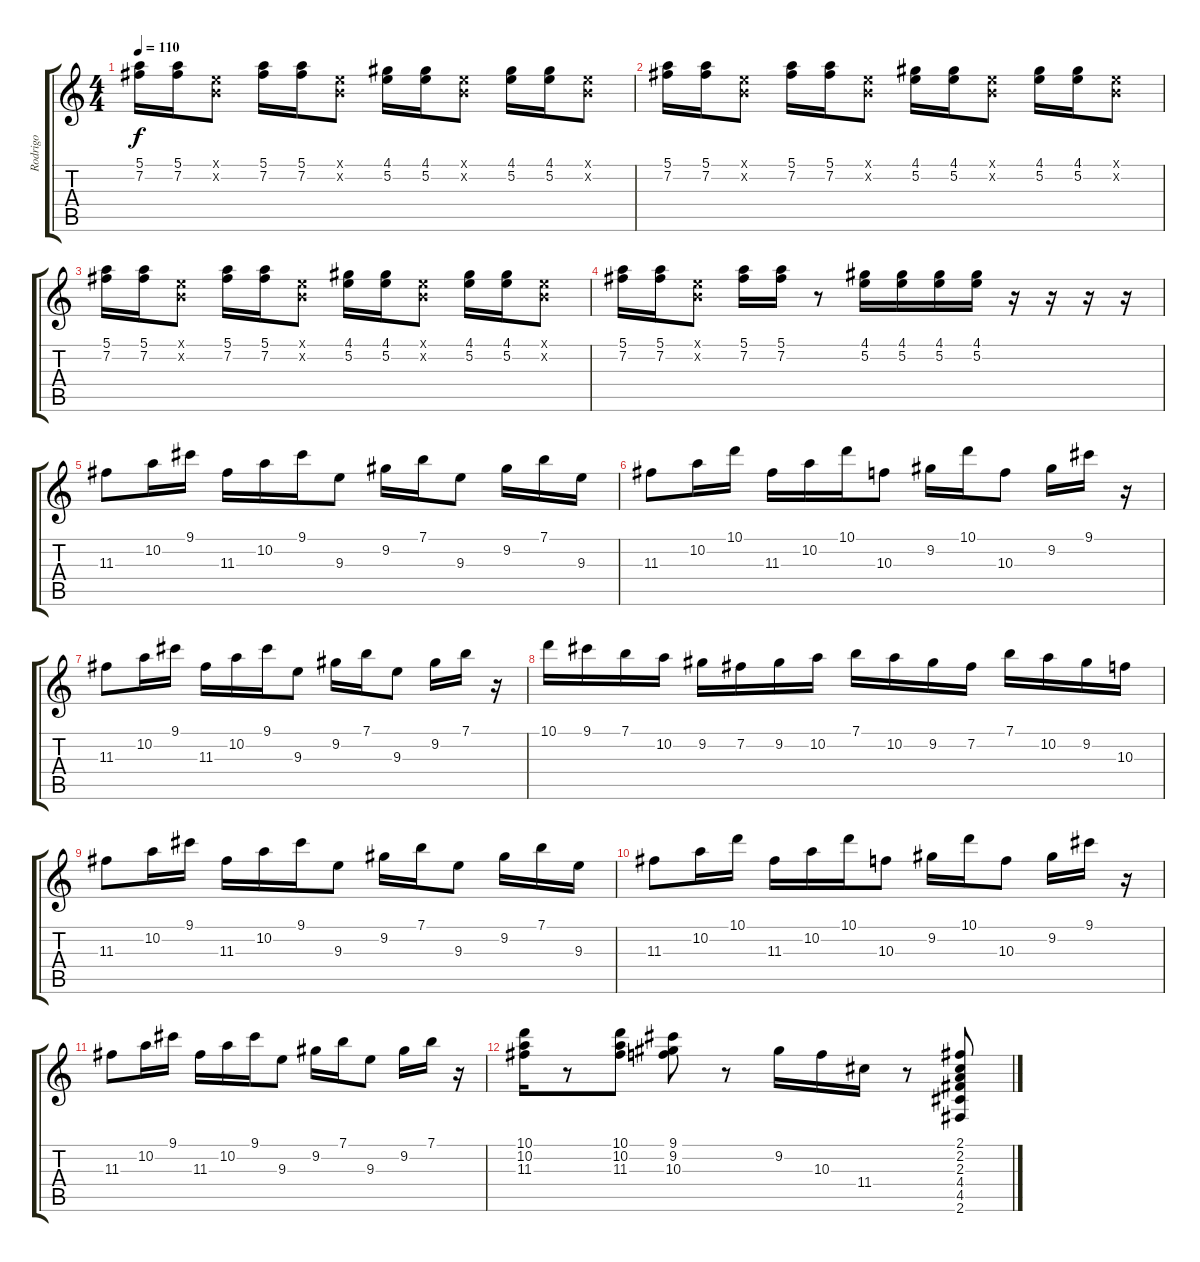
\track ("Rodrigo" "Rodrigo") {instrument acousticguitarsteel}
\staff {score tabs}
\tuning (E4 B3 G3 D3 A2 E2) {hide}
\ts (4 4)
\tempo 110
\clef g2
\ks c
(5.1 7.2).16{dy f} (5.1 7.2).16 (0.1{x} 0.2{x}).8 (5.1 7.2).16 (5.1 7.2).16 (0.1{x} 0.2{x}).8 (4.1 5.2).16 (4.1 5.2).16 (0.1{x} 0.2{x}).8 (4.1 5.2).16 (4.1 5.2).16 (0.1{x} 0.2{x}).8 |
(5.1 7.2).16 (5.1 7.2).16 (0.1{x} 0.2{x}).8 (5.1 7.2).16 (5.1 7.2).16 (0.1{x} 0.2{x}).8 (4.1 5.2).16 (4.1 5.2).16 (0.1{x} 0.2{x}).8 (4.1 5.2).16 (4.1 5.2).16 (0.1{x} 0.2{x}).8 |
(5.1 7.2).16 (5.1 7.2).16 (0.1{x} 0.2{x}).8 (5.1 7.2).16 (5.1 7.2).16 (0.1{x} 0.2{x}).8 (4.1 5.2).16 (4.1 5.2).16 (0.1{x} 0.2{x}).8 (4.1 5.2).16 (4.1 5.2).16 (0.1{x} 0.2{x}).8 |
(5.1 7.2).16 (5.1 7.2).16 (0.1{x} 0.2{x}).8 (5.1 7.2).16 (5.1 7.2).16 r.8 (4.1 5.2).16 (4.1 5.2).16 (4.1 5.2).16 (4.1 5.2).16 r.16 r.16 r.16 r.16 |
11.3.8 10.2.16 9.1.16 11.3.16 10.2.16 9.1.16 9.3.8 9.2.16 7.1.16 9.3.8 9.2.16 7.1.16 9.3.16 |
11.3.8 10.2.16 10.1.16 11.3.16 10.2.16 10.1.16 10.3.8 9.2.16 10.1.16 10.3.8 9.2.16 9.1.16 r.16 |
11.3.8 10.2.16 9.1.16 11.3.16 10.2.16 9.1.16 9.3.8 9.2.16 7.1.16 9.3.8 9.2.16 7.1.16 r.16 |
10.1.16 9.1.16 7.1.16 10.2.16 9.2.16 7.2.16 9.2.16 10.2.16 7.1.16 10.2.16 9.2.16 7.2.16 7.1.16 10.2.16 9.2.16 10.3.16 |
11.3.8 10.2.16 9.1.16 11.3.16 10.2.16 9.1.16 9.3.8 9.2.16 7.1.16 9.3.8 9.2.16 7.1.16 9.3.16 |
11.3.8 10.2.16 10.1.16 11.3.16 10.2.16 10.1.16 10.3.8 9.2.16 10.1.16 10.3.8 9.2.16 9.1.16 r.16 |
11.3.8 10.2.16 9.1.16 11.3.16 10.2.16 9.1.16 9.3.8 9.2.16 7.1.16 9.3.8 9.2.16 7.1.16 r.16 |
(10.1 10.2 11.3).16 r.8 (10.1 10.2 11.3).8 (9.1 9.2 10.3).8 r.8 9.2.16 10.3.16 11.4.16 r.8 (2.1 2.2 2.3 4.4 4.5 2.6).8
